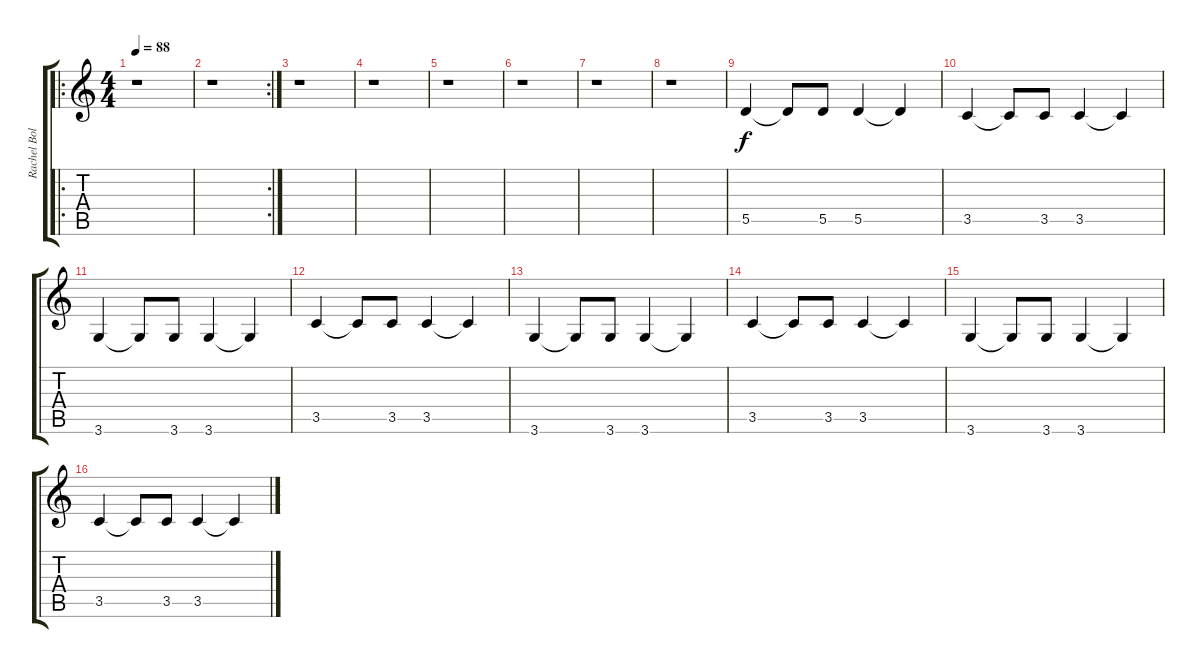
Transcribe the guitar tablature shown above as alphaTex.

\track ("Rachel Bolan - Bass" "Rachel Bol") {instrument electricbassfinger}
\staff {score tabs}
\tuning (E4 B3 G3 D3 A2 E2) {hide}
\ro
\ts (4 4)
\tempo 88
\clef g2
\ks c
r.1{dy f instrument electricbassfinger} |
\rc 2
r.1 |
r.1 |
r.1 |
r.1 |
r.1 |
r.1 |
r.1 |
5.5.4 5.5{t}.8 5.5.8 5.5.4 5.5{t}.4 |
3.5.4 3.5{t}.8 3.5.8 3.5.4 3.5{t}.4 |
3.6.4 3.6{t}.8 3.6.8 3.6.4 3.6{t}.4 |
3.5.4 3.5{t}.8 3.5.8 3.5.4 3.5{t}.4 |
3.6.4 3.6{t}.8 3.6.8 3.6.4 3.6{t}.4 |
3.5.4 3.5{t}.8 3.5.8 3.5.4 3.5{t}.4 |
3.6.4 3.6{t}.8 3.6.8 3.6.4 3.6{t}.4 |
3.5.4 3.5{t}.8 3.5.8 3.5.4 3.5{t}.4
